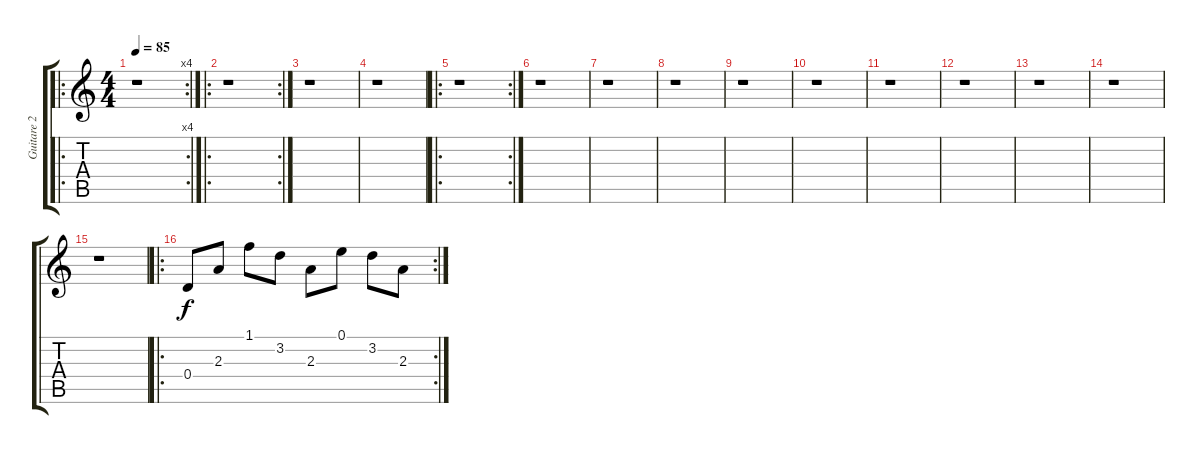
\track ("Guitare 2" "Guitare 2") {instrument acousticguitarnylon}
\staff {score tabs}
\tuning (E4 B3 G3 D3 A2 E2) {hide}
\ro
\rc 4
\ts (4 4)
\tempo 85
\clef g2
\ks c
r.1{dy f instrument acousticguitarnylon} |
\ro
\rc 2
r.1 |
r.1 |
r.1 |
\ro
\rc 2
r.1 |
r.1 |
r.1 |
r.1 |
r.1 |
r.1 |
r.1 |
r.1 |
r.1 |
r.1 |
r.1 |
\ro
\rc 2
0.4.8 2.3.8 1.1.8 3.2.8 2.3.8 0.1.8 3.2.8 2.3.8
